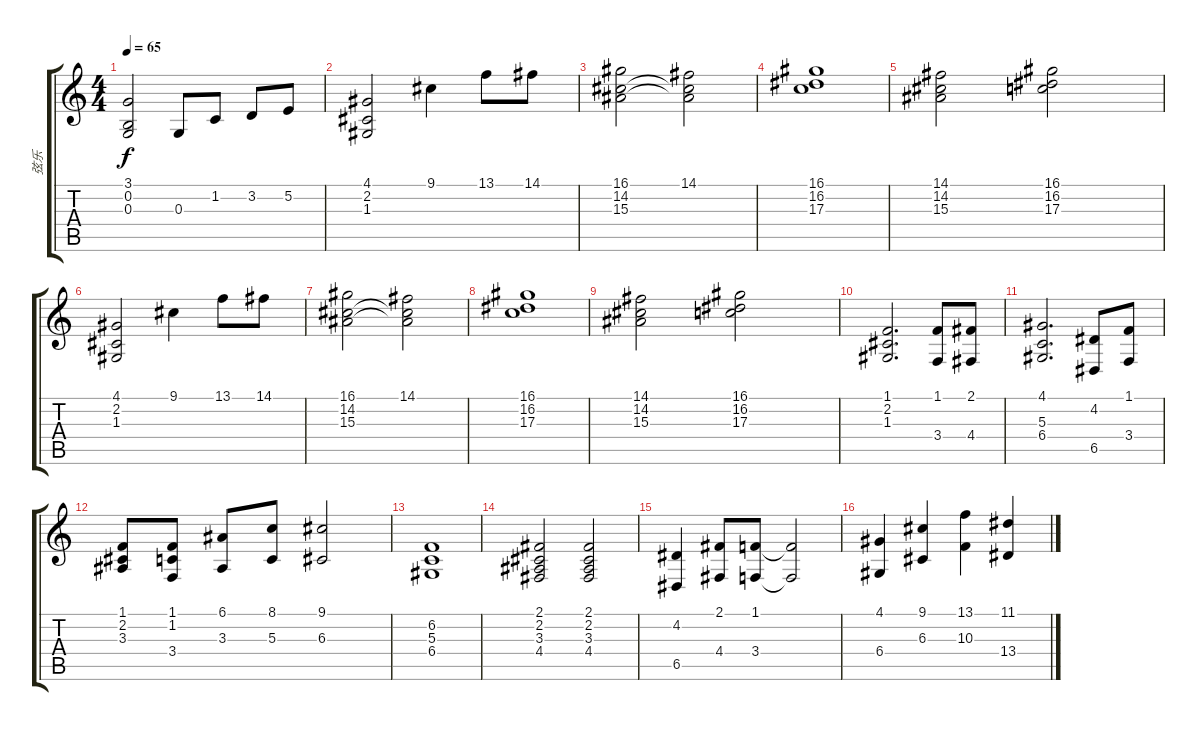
\track ("弦乐" "弦乐") {instrument stringensemble1}
\staff {score tabs}
\tuning (E4 B3 G3 D3 A2 E2) {hide}
\ts (4 4)
\tempo 65
\clef g2
\ks c
(3.1 0.2 0.3).2{dy f} 0.3.8 1.2.8 3.2.8 5.2.8 |
(4.1 2.2 1.3).2 9.1.4 13.1.8 14.1.8 |
(16.1 14.2 15.3).2 (14.1 14.2{t} 15.3{t}).2 |
(16.1 16.2 17.3).1 |
(14.1 14.2 15.3).2 (16.1 16.2 17.3).2 |
(4.1 2.2 1.3).2 9.1.4 13.1.8 14.1.8 |
(16.1 14.2 15.3).2 (14.1 14.2{t} 15.3{t}).2 |
(16.1 16.2 17.3).1 |
(14.1 14.2 15.3).2 (16.1 16.2 17.3).2 |
(1.1 2.2 1.3).2{d} (1.1 3.4).8 (2.1 4.4).8 |
(4.1 5.3 6.4).2{d} (4.2 6.5).8 (1.1 3.4).8 |
(1.1 2.2 3.3).8 (1.1 1.2 3.4).8 (6.1 3.3).8 (8.1 5.3).8 (9.1 6.3).2 |
(6.2 5.3 6.4).1 |
(2.1 2.2 3.3 4.4).2 (2.1 2.2 3.3 4.4).2 |
(4.2 6.5).4 (2.1 4.4).8 (1.1 3.4).8 (1.1{t} 3.4{t}).2 |
(4.1 6.4).4 (9.1 6.3).4 (13.1 10.3).4 (11.1 13.4).4
